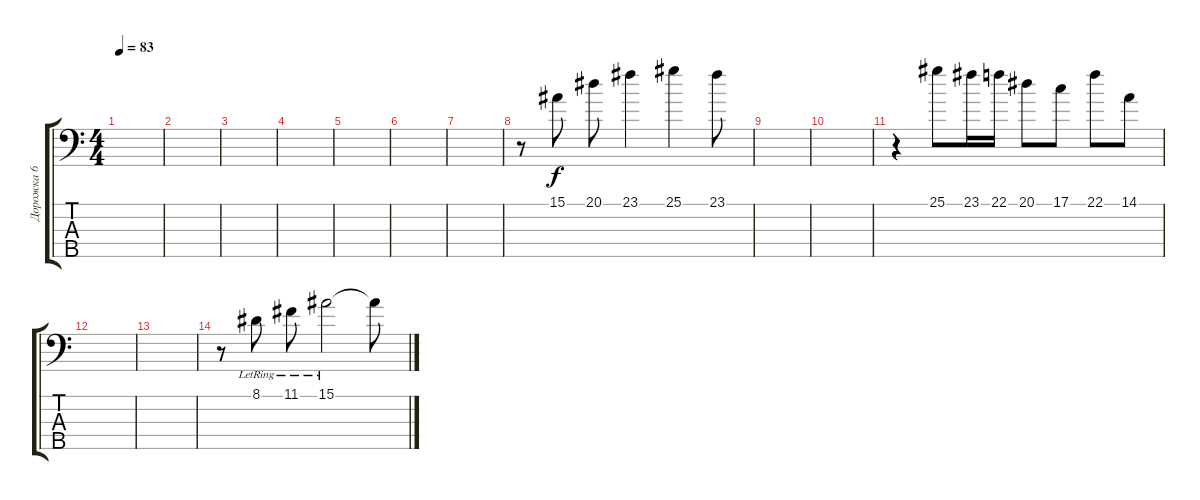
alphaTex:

\track ("Дорожка 6" "Дорожка 6") {instrument electricguitarclean}
\staff {score tabs}
\tuning (G2 D2 A1 E1 B0) {hide}
\ts (4 4)
\tempo 83
\clef f4
\ks c
|
|
|
|
|
|
|
r.8{volume 14 instrument acousticguitarsteel} 15.1.8 20.1.8 23.1.4 25.1.4 23.1.8 |
|
|
r.4 25.1.8 23.1.16 22.1.16 20.1.8 17.1.8 22.1.8 14.1.8 |
|
|
r.8 8.1{lr}.8 11.1{lr}.8 15.1{lr}.2 15.1{t}.8
